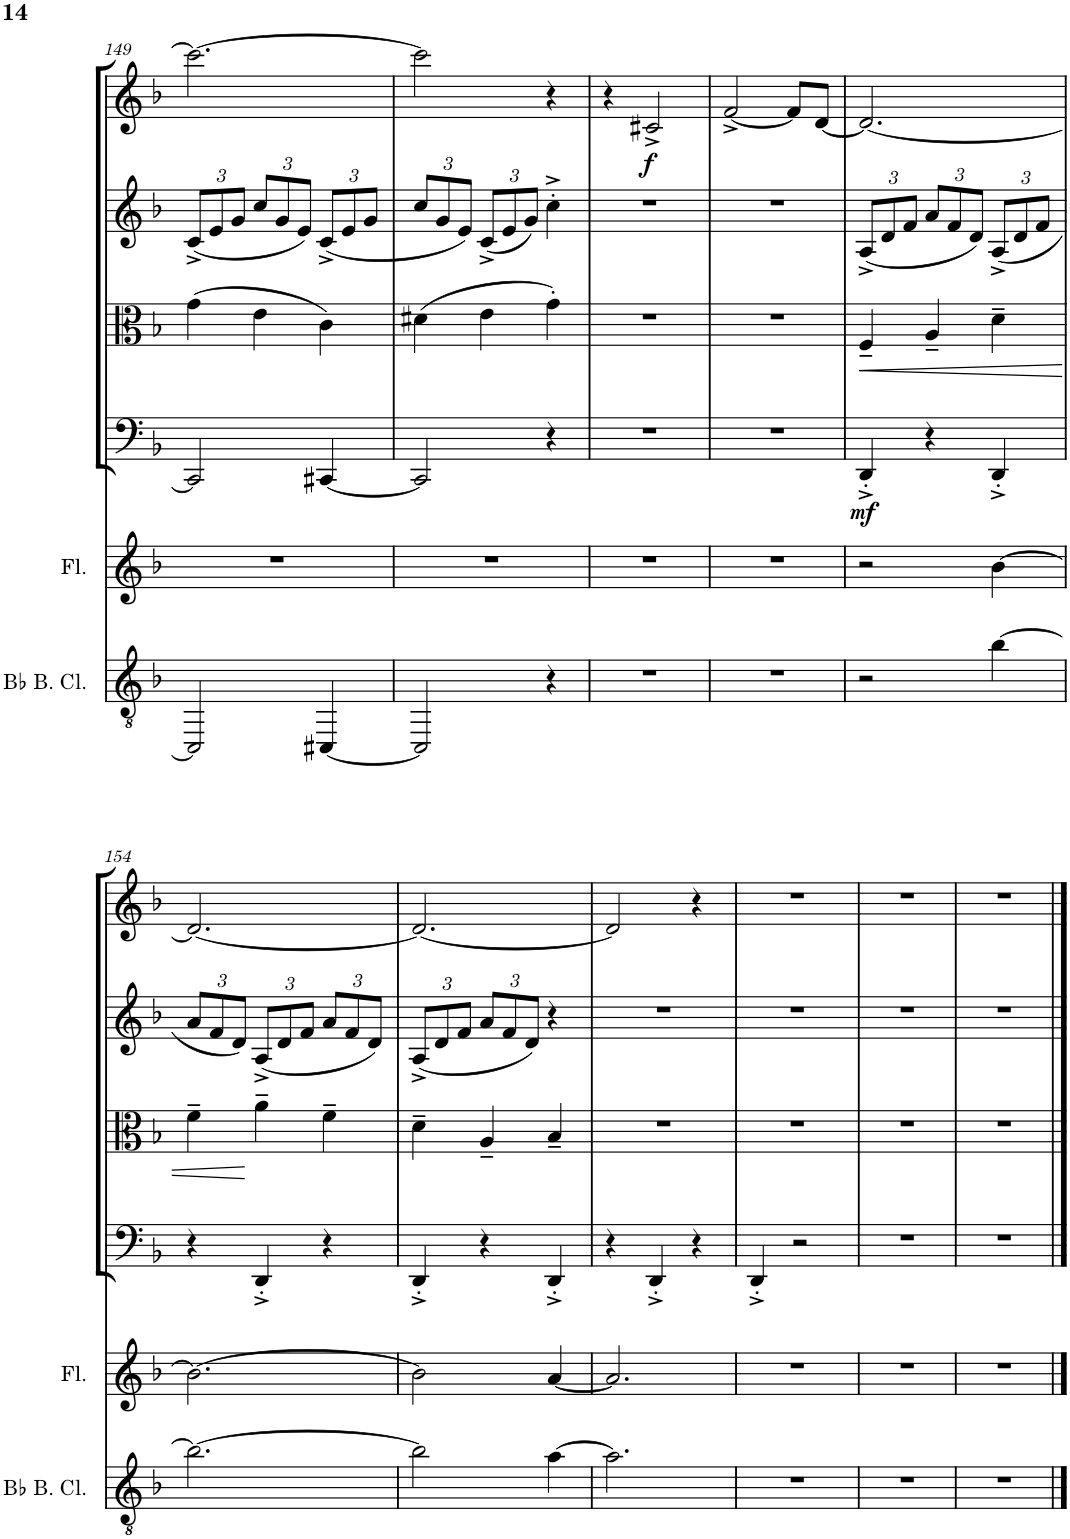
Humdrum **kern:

**kern	**kern	**kern	**dynam	**kern	**dynam	**kern	**kern	**dynam
*part6	*part5	*part4	*part4	*part3	*part3	*part2	*part1	*part1
*staff6	*staff5	*staff4	*staff4	*staff3	*staff3	*staff2	*staff1	*staff1
*I"Bb Bass Clarinet	*I"Flute	*I"Violoncello	*	*I"Viola	*	*I"Violin II	*I"Violin I	*
*I'Bb B. Cl.	*I'Fl.	*I'Vc	*	*I'Vla	*	*I'Vln	*I'Vln	*
!!LO:PB:g=z
*clefGv2	*clefG2	*clefF4	*	*clefC3	*	*clefG2	*clefG2	*
*ITrd8c14	*	*	*	*	*	*	*	*
*k[b-]	*k[b-]	*k[b-]	*	*k[b-]	*	*k[b-]	*k[b-]	*
*M3/4	*M3/4	*M3/4	*	*M3/4	*	*M3/4	*M3/4	*
*	*	*	*	*	*	*Xbrackettup	*	*
=149	=149	=149	=149	=149	=149	=149	=149	=149
2CC/]	2.r	2CC/]	.	(4g\	.	(12c^/L	2.ccc\_	.
.	.	.	.	.	.	12e/	.	.
.	.	.	.	.	.	12g/J	.	.
.	.	.	.	4e\	.	12cc/L	.	.
.	.	.	.	.	.	12g/	.	.
.	.	.	.	.	.	12e/J)	.	.
[4CC#X/	.	[4CC#X/	.	4c\)	.	(12c^/L	.	.
.	.	.	.	.	.	12e/	.	.
.	.	.	.	.	.	12g/J	.	.
=150	=150	=150	=150	=150	=150	=150	=150	=150
2CC#/]	2.r	2CC#/]	.	(4d#X\	.	12cc/L	2ccc\]	.
.	.	.	.	.	.	12g/	.	.
.	.	.	.	.	.	12e/J)	.	.
.	.	.	.	4e\	.	(12c^/L	.	.
.	.	.	.	.	.	12e/	.	.
.	.	.	.	.	.	12g/J)	.	.
4r	.	4r	.	4g'\)	.	4cc'^\	4r	.
=151	=151	=151	=151	=151	=151	=151	=151	=151
2.r	2.r	2.r	.	2.r	.	2.r	4r	.
!	!	!	!	!	!	!	!	!LO:DY:b
.	.	.	.	.	.	.	2c#X^/	f
=152	=152	=152	=152	=152	=152	=152	=152	=152
2.r	2.r	2.r	.	2.r	.	2.r	[2f^/	.
.	.	.	.	.	.	.	8f/L]	.
.	.	.	.	.	.	.	[8d/J	.
=153	=153	=153	=153	=153	=153	=153	=153	=153
!	!	!	!LO:DY:b	!	!LO:HP:b	!	!	!
2r	2r	4DD'^/	mf	4F~/	<	(12A^/L	2.d/_	.
.	.	.	.	.	.	12d/	.	.
.	.	.	.	.	.	12f/J	.	.
.	.	4r	.	4A~/	.	12a/L	.	.
.	.	.	.	.	.	12f/	.	.
.	.	.	.	.	.	12d/J)	.	.
[4b-\	[4b-\	4DD'^/	.	4d~\	.	(12A^/L	.	.
.	.	.	.	.	.	12d/	.	.
.	.	.	.	.	.	12f/J	.	.
!!LO:LB:g=z
=154	=154	=154	=154	=154	=154	=154	=154	=154
2.b-\_	2.b-\_	4r	.	4f~\	.	12a/L	2.d/_	.
.	.	.	.	.	.	12f/	.	.
.	.	.	.	.	.	12d/J)	.	.
.	.	4DD'^/	.	4a~\	[	(12A^/L	.	.
.	.	.	.	.	.	12d/	.	.
.	.	.	.	.	.	12f/J	.	.
.	.	4r	.	4f~\	.	12a/L	.	.
.	.	.	.	.	.	12f/	.	.
.	.	.	.	.	.	12d/J)	.	.
=155	=155	=155	=155	=155	=155	=155	=155	=155
2b-\]	2b-\]	4DD'^/	.	4d~\	.	(12A^/L	2.d/_	.
.	.	.	.	.	.	12d/	.	.
.	.	.	.	.	.	12f/J	.	.
.	.	4r	.	4A~/	.	12a/L	.	.
.	.	.	.	.	.	12f/	.	.
.	.	.	.	.	.	12d/J)	.	.
[4a\	[4a/	4DD'^/	.	4B-~/	.	4r	.	.
=156	=156	=156	=156	=156	=156	=156	=156	=156
2.a\]	2.a/]	4r	.	2.r	.	2.r	2d/]	.
.	.	4DD'^/	.	.	.	.	.	.
.	.	4r	.	.	.	.	4r	.
=157	=157	=157	=157	=157	=157	=157	=157	=157
2.r	2.r	4DD'^/	.	2.r	.	2.r	2.r	.
.	.	2r	.	.	.	.	.	.
=158	=158	=158	=158	=158	=158	=158	=158	=158
2.r	2.r	2.r	.	2.r	.	2.r	2.r	.
=159	=159	=159	=159	=159	=159	=159	=159	=159
2.r	2.r	2.r	.	2.r	.	2.r	2.r	.
==	==	==	==	==	==	==	==	==
*-	*-	*-	*-	*-	*-	*-	*-	*-
